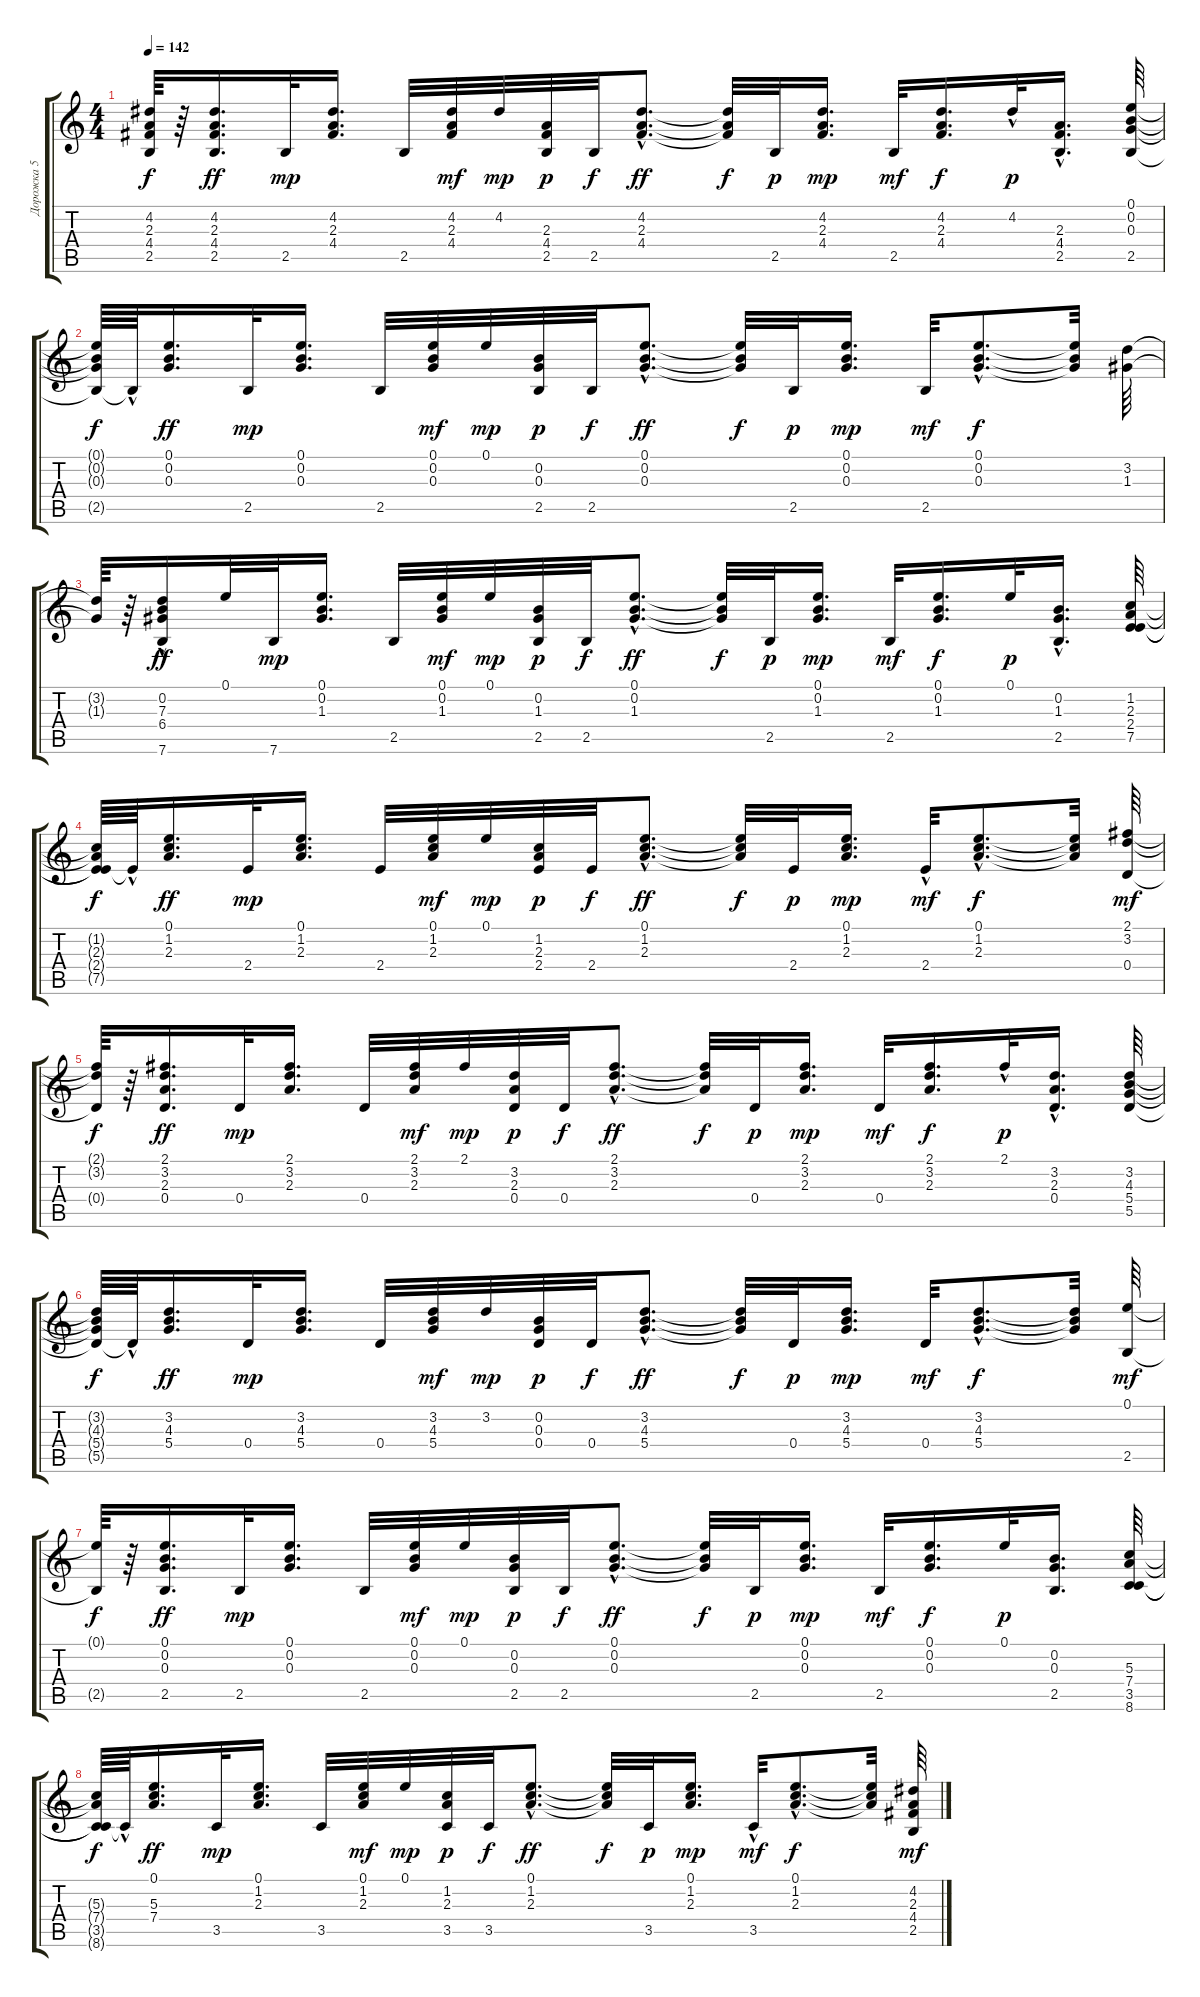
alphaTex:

\track ("Дорожка 5" "Дорожка 5") {instrument acousticguitarsteel}
\staff {score tabs}
\tuning (E4 B3 G3 D3 A2 E2) {hide}
\ts (4 4)
\tempo 142
\clef g2
\ks c
(4.2{t} 2.3{t} 4.4{t} 2.5{t}).64{dy f} r.64 (4.2 2.3 4.4 2.5).16{d dy ff} 2.5.32{dy mp} (4.2 2.3 4.4).16{d} 2.5.32 (4.2 2.3 4.4).32{dy mf} 4.2.32{dy mp} (2.3 4.4 2.5).32{dy p} 2.5.32{dy f} (4.2{hac} 2.3{hac} 4.4{hac}).8{d dy ff} (4.2{t} 2.3{t} 4.4{t}).32{dy f} 2.5.32{dy p} (4.2 2.3 4.4).16{d dy mp} 2.5.32{dy mf} (4.2 2.3 4.4).16{d dy f} 4.2{hac}.32{dy p} (2.3{hac} 4.4{hac} 2.5).16{d} (0.1 0.2 0.3 2.5).64 |
(0.1{t} 0.2{t} 0.3{t} 2.5{t}).64{dy f} 2.5{hac t}.64 (0.1 0.2 0.3).16{d dy ff} 2.5.32{dy mp} (0.1 0.2 0.3).16{d} 2.5.32 (0.1 0.2 0.3).32{dy mf} 0.1.32{dy mp} (0.2 0.3 2.5).32{dy p} 2.5.32{dy f} (0.1{hac} 0.2{hac} 0.3{hac}).8{d dy ff} (0.1{t} 0.2{t} 0.3{t}).32{dy f} 2.5.32{dy p} (0.1 0.2 0.3).16{d dy mp} 2.5.32{dy mf} (0.1{hac} 0.2{hac} 0.3{hac}).8{d dy f} (0.1{t} 0.2{t} 0.3{t}).32 (3.2 1.3).64 |
(3.2{t} 1.3{t}).64 r.64 (0.2 7.3{hac} 6.4 7.6).16{dy ff volume 8} 0.1.32 7.6.32{dy mp} (0.1 0.2 1.3).16{d} 2.5.32 (0.1 0.2 1.3).32{dy mf} 0.1.32{dy mp} (0.2 1.3 2.5).32{dy p} 2.5.32{dy f} (0.1{hac} 0.2{hac} 1.3{hac}).8{d dy ff} (0.1{t} 0.2{t} 1.3{t}).32{dy f} 2.5.32{dy p} (0.1 0.2 1.3).16{d dy mp} 2.5.32{dy mf} (0.1 0.2 1.3).16{d dy f} 0.1.32{dy p} (0.2{hac} 1.3{hac} 2.5{hac}).16{d} (1.2 2.3 2.4 7.5).64 |
(1.2{t} 2.3{t} 2.4{t} 7.5{t}).64{dy f} 7.5{hac t}.64 (0.1 1.2 2.3).16{d dy ff} 2.4.32{dy mp} (0.1 1.2 2.3).16{d} 2.4.32 (0.1 1.2 2.3).32{dy mf} 0.1.32{dy mp} (1.2 2.3 2.4).32{dy p} 2.4.32{dy f} (0.1{hac} 1.2{hac} 2.3{hac}).8{d dy ff} (0.1{t} 1.2{t} 2.3{t}).32{dy f} 2.4.32{dy p} (0.1 1.2 2.3).16{d dy mp} 2.4{hac}.32{dy mf} (0.1{hac} 1.2{hac} 2.3{hac}).8{d dy f} (0.1{t} 1.2{t} 2.3{t}).32 (2.1 3.2 0.4).64{dy mf} |
(2.1{t} 3.2{t} 0.4{t}).64{dy f} r.64 (2.1 3.2 2.3 0.4).16{d dy ff} 0.4.32{dy mp} (2.1 3.2 2.3).16{d} 0.4.32 (2.1 3.2 2.3).32{dy mf} 2.1.32{dy mp} (3.2 2.3 0.4).32{dy p} 0.4.32{dy f} (2.1{hac} 3.2{hac} 2.3{hac}).8{d dy ff} (2.1{t} 3.2{t} 2.3{t}).32{dy f} 0.4.32{dy p} (2.1 3.2 2.3).16{d dy mp} 0.4.32{dy mf} (2.1 3.2 2.3).16{d dy f} 2.1{hac}.32{dy p} (3.2{hac} 2.3{hac} 0.4).16{d} (3.2 4.3 5.4 5.5).64 |
(3.2{t} 4.3{t} 5.4{t} 5.5{t}).64{dy f} 5.5{hac t}.64 (3.2 4.3 5.4).16{d dy ff} 0.4.32{dy mp} (3.2 4.3 5.4).16{d} 0.4.32 (3.2 4.3 5.4).32{dy mf} 3.2.32{dy mp} (0.2 0.3 0.4).32{dy p} 0.4.32{dy f} (3.2{hac} 4.3{hac} 5.4{hac}).8{d dy ff} (3.2{t} 4.3{t} 5.4{t}).32{dy f} 0.4.32{dy p} (3.2 4.3 5.4).16{d dy mp} 0.4.32{dy mf} (3.2{hac} 4.3{hac} 5.4{hac}).8{d dy f} (3.2{t} 4.3{t} 5.4{t}).32 (0.1 2.5).64{dy mf} |
(0.1{t} 2.5{t}).64{dy f} r.64 (0.1 0.2 0.3 2.5).16{d dy ff} 2.5.32{dy mp} (0.1 0.2 0.3).16{d} 2.5.32 (0.1 0.2 0.3).32{dy mf} 0.1.32{dy mp} (0.2 0.3 2.5).32{dy p} 2.5.32{dy f} (0.1{hac} 0.2{hac} 0.3{hac}).8{d dy ff} (0.1{t} 0.2{t} 0.3{t}).32{dy f} 2.5.32{dy p} (0.1 0.2 0.3).16{d dy mp} 2.5.32{dy mf} (0.1 0.2 0.3).16{d dy f} 0.1.32{dy p} (0.2 0.3 2.5).16{d} (5.3 7.4 3.5 8.6).64 |
(5.3{t} 7.4{t} 3.5{t} 8.6{t}).64{dy f} 8.6{hac t}.64 (0.1 5.3 7.4).16{d dy ff} 3.5.32{dy mp} (0.1 1.2 2.3).16{d} 3.5.32 (0.1 1.2 2.3).32{dy mf} 0.1.32{dy mp} (1.2 2.3 3.5).32{dy p} 3.5.32{dy f} (0.1{hac} 1.2{hac} 2.3{hac}).8{d dy ff} (0.1{t} 1.2{t} 2.3{t}).32{dy f} 3.5.32{dy p} (0.1 1.2 2.3).16{d dy mp} 3.5{hac}.32{dy mf} (0.1{hac} 1.2{hac} 2.3{hac}).8{d dy f} (0.1{t} 1.2{t} 2.3{t}).32 (4.2 2.3 4.4 2.5).64{dy mf}
